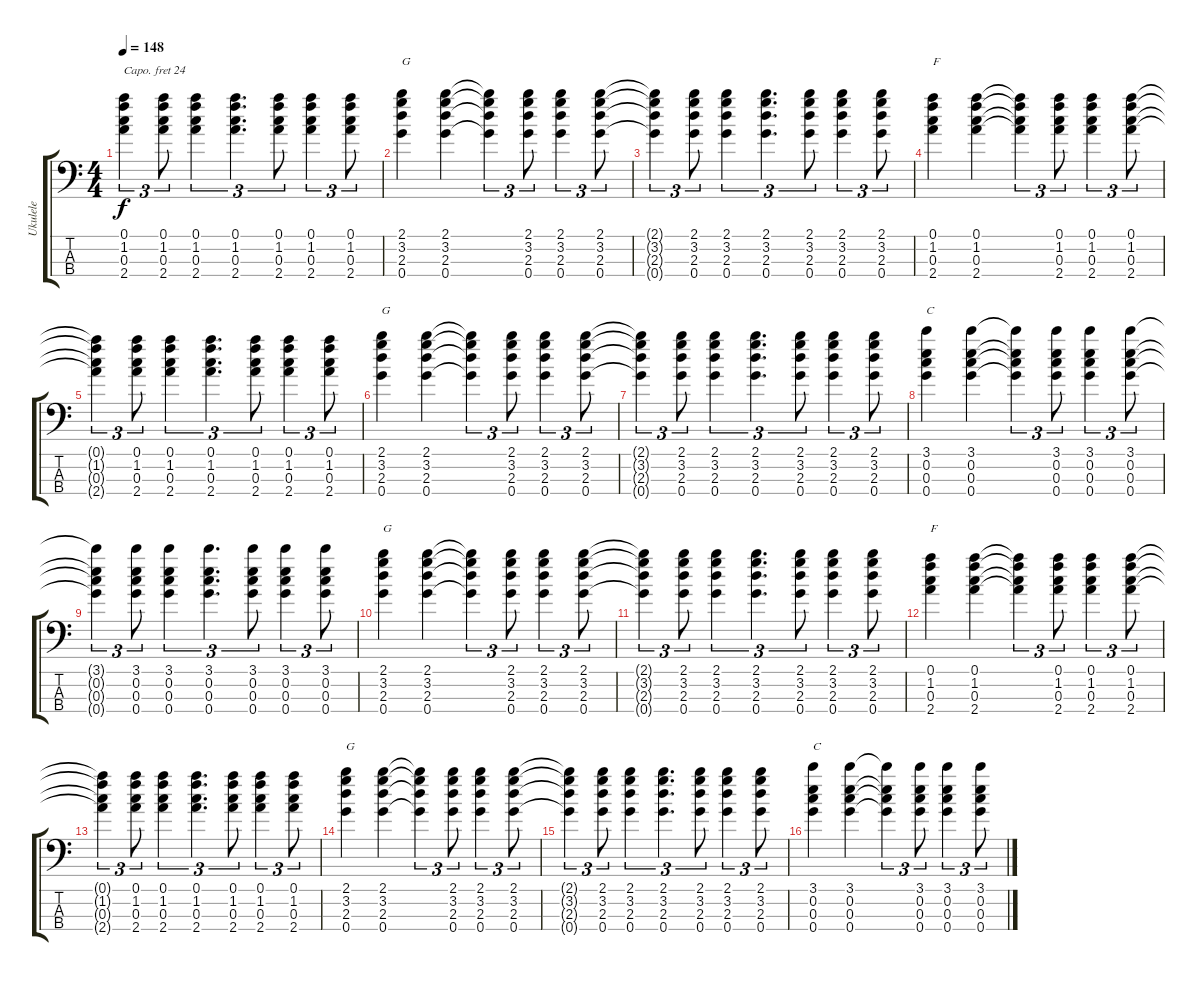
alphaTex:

\track ("Ukulele" "Ukulele") {instrument acousticguitarnylon}
\staff {score tabs}
\capo 24
\tuning (A2 E2 C2 G1) {hide}
\ts (4 4)
\tempo 148
\clef f4
\ks c
(0.1{t} 1.2{t} 0.3{t} 2.4{t}).4{tu (3 2) dy f} (0.1 1.2 0.3 2.4).8{tu (3 2)} (0.1 1.2 0.3 2.4).4{tu (3 2)} (0.1 1.2 0.3 2.4).4{d tu (3 2)} (0.1 1.2 0.3 2.4).8{tu (3 2)} (0.1 1.2 0.3 2.4).4{tu (3 2)} (0.1 1.2 0.3 2.4).8{tu (3 2)} |
(2.1 3.2 2.3 0.4).4{txt "G"} (2.1 3.2 2.3 0.4).4 (2.1{t} 3.2{t} 2.3{t} 0.4{t}).4{tu (3 2)} (2.1 3.2 2.3 0.4).8{tu (3 2)} (2.1 3.2 2.3 0.4).4{tu (3 2)} (2.1 3.2 2.3 0.4).8{tu (3 2)} |
(2.1{t} 3.2{t} 2.3{t} 0.4{t}).4{tu (3 2)} (2.1 3.2 2.3 0.4).8{tu (3 2)} (2.1 3.2 2.3 0.4).4{tu (3 2)} (2.1 3.2 2.3 0.4).4{d tu (3 2)} (2.1 3.2 2.3 0.4).8{tu (3 2)} (2.1 3.2 2.3 0.4).4{tu (3 2)} (2.1 3.2 2.3 0.4).8{tu (3 2)} |
(0.1 1.2 0.3 2.4).4{txt "F"} (0.1 1.2 0.3 2.4).4 (0.1{t} 1.2{t} 0.3{t} 2.4{t}).4{tu (3 2)} (0.1 1.2 0.3 2.4).8{tu (3 2)} (0.1 1.2 0.3 2.4).4{tu (3 2)} (0.1 1.2 0.3 2.4).8{tu (3 2)} |
(0.1{t} 1.2{t} 0.3{t} 2.4{t}).4{tu (3 2)} (0.1 1.2 0.3 2.4).8{tu (3 2)} (0.1 1.2 0.3 2.4).4{tu (3 2)} (0.1 1.2 0.3 2.4).4{d tu (3 2)} (0.1 1.2 0.3 2.4).8{tu (3 2)} (0.1 1.2 0.3 2.4).4{tu (3 2)} (0.1 1.2 0.3 2.4).8{tu (3 2)} |
(2.1 3.2 2.3 0.4).4{txt "G"} (2.1 3.2 2.3 0.4).4 (2.1{t} 3.2{t} 2.3{t} 0.4{t}).4{tu (3 2)} (2.1 3.2 2.3 0.4).8{tu (3 2)} (2.1 3.2 2.3 0.4).4{tu (3 2)} (2.1 3.2 2.3 0.4).8{tu (3 2)} |
(2.1{t} 3.2{t} 2.3{t} 0.4{t}).4{tu (3 2)} (2.1 3.2 2.3 0.4).8{tu (3 2)} (2.1 3.2 2.3 0.4).4{tu (3 2)} (2.1 3.2 2.3 0.4).4{d tu (3 2)} (2.1 3.2 2.3 0.4).8{tu (3 2)} (2.1 3.2 2.3 0.4).4{tu (3 2)} (2.1 3.2 2.3 0.4).8{tu (3 2)} |
(3.1 0.2 0.3 0.4).4{txt "C"} (3.1 0.2 0.3 0.4).4 (3.1{t} 0.2{t} 0.3{t} 0.4{t}).4{tu (3 2)} (3.1 0.2 0.3 0.4).8{tu (3 2)} (3.1 0.2 0.3 0.4).4{tu (3 2)} (3.1 0.2 0.3 0.4).8{tu (3 2)} |
(3.1{t} 0.2{t} 0.3{t} 0.4{t}).4{tu (3 2)} (3.1 0.2 0.3 0.4).8{tu (3 2)} (3.1 0.2 0.3 0.4).4{tu (3 2)} (3.1 0.2 0.3 0.4).4{d tu (3 2)} (3.1 0.2 0.3 0.4).8{tu (3 2)} (3.1 0.2 0.3 0.4).4{tu (3 2)} (3.1 0.2 0.3 0.4).8{tu (3 2)} |
(2.1 3.2 2.3 0.4).4{txt "G"} (2.1 3.2 2.3 0.4).4 (2.1{t} 3.2{t} 2.3{t} 0.4{t}).4{tu (3 2)} (2.1 3.2 2.3 0.4).8{tu (3 2)} (2.1 3.2 2.3 0.4).4{tu (3 2)} (2.1 3.2 2.3 0.4).8{tu (3 2)} |
(2.1{t} 3.2{t} 2.3{t} 0.4{t}).4{tu (3 2)} (2.1 3.2 2.3 0.4).8{tu (3 2)} (2.1 3.2 2.3 0.4).4{tu (3 2)} (2.1 3.2 2.3 0.4).4{d tu (3 2)} (2.1 3.2 2.3 0.4).8{tu (3 2)} (2.1 3.2 2.3 0.4).4{tu (3 2)} (2.1 3.2 2.3 0.4).8{tu (3 2)} |
(0.1 1.2 0.3 2.4).4{txt "F"} (0.1 1.2 0.3 2.4).4 (0.1{t} 1.2{t} 0.3{t} 2.4{t}).4{tu (3 2)} (0.1 1.2 0.3 2.4).8{tu (3 2)} (0.1 1.2 0.3 2.4).4{tu (3 2)} (0.1 1.2 0.3 2.4).8{tu (3 2)} |
(0.1{t} 1.2{t} 0.3{t} 2.4{t}).4{tu (3 2)} (0.1 1.2 0.3 2.4).8{tu (3 2)} (0.1 1.2 0.3 2.4).4{tu (3 2)} (0.1 1.2 0.3 2.4).4{d tu (3 2)} (0.1 1.2 0.3 2.4).8{tu (3 2)} (0.1 1.2 0.3 2.4).4{tu (3 2)} (0.1 1.2 0.3 2.4).8{tu (3 2)} |
(2.1 3.2 2.3 0.4).4{txt "G"} (2.1 3.2 2.3 0.4).4 (2.1{t} 3.2{t} 2.3{t} 0.4{t}).4{tu (3 2)} (2.1 3.2 2.3 0.4).8{tu (3 2)} (2.1 3.2 2.3 0.4).4{tu (3 2)} (2.1 3.2 2.3 0.4).8{tu (3 2)} |
(2.1{t} 3.2{t} 2.3{t} 0.4{t}).4{tu (3 2)} (2.1 3.2 2.3 0.4).8{tu (3 2)} (2.1 3.2 2.3 0.4).4{tu (3 2)} (2.1 3.2 2.3 0.4).4{d tu (3 2)} (2.1 3.2 2.3 0.4).8{tu (3 2)} (2.1 3.2 2.3 0.4).4{tu (3 2)} (2.1 3.2 2.3 0.4).8{tu (3 2)} |
(3.1 0.2 0.3 0.4).4{txt "C"} (3.1 0.2 0.3 0.4).4 (3.1{t} 0.2{t} 0.3{t} 0.4{t}).4{tu (3 2)} (3.1 0.2 0.3 0.4).8{tu (3 2)} (3.1 0.2 0.3 0.4).4{tu (3 2)} (3.1 0.2 0.3 0.4).8{tu (3 2)}
